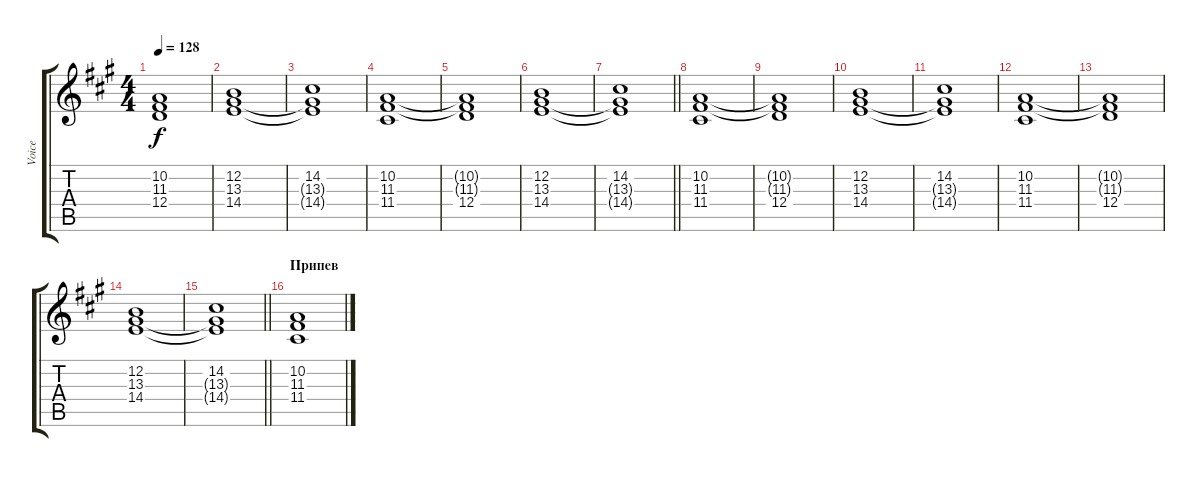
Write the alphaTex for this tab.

\track ("Voice" "Voice") {instrument synthvoice}
\staff {score tabs}
\tuning (E4 B3 G3 D3 A2 E2) {hide}
\ts (4 4)
\tempo 128
\clef g2
\ks f#minor
(10.2{t} 11.3{t} 12.4).1{dy f} |
(12.2 13.3 14.4).1 |
(14.2 13.3{t} 14.4{t}).1 |
(10.2 11.3 11.4).1 |
(10.2{t} 11.3{t} 12.4).1 |
(12.2 13.3 14.4).1 |
\barLineRight lightlight
(14.2 13.3{t} 14.4{t}).1 |
(10.2 11.3 11.4).1 |
(10.2{t} 11.3{t} 12.4).1 |
(12.2 13.3 14.4).1 |
(14.2 13.3{t} 14.4{t}).1 |
(10.2 11.3 11.4).1 |
(10.2{t} 11.3{t} 12.4).1 |
(12.2 13.3 14.4).1 |
\barLineRight lightlight
(14.2 13.3{t} 14.4{t}).1 |
\section ("" "Припев")
(10.2 11.3 11.4).1
